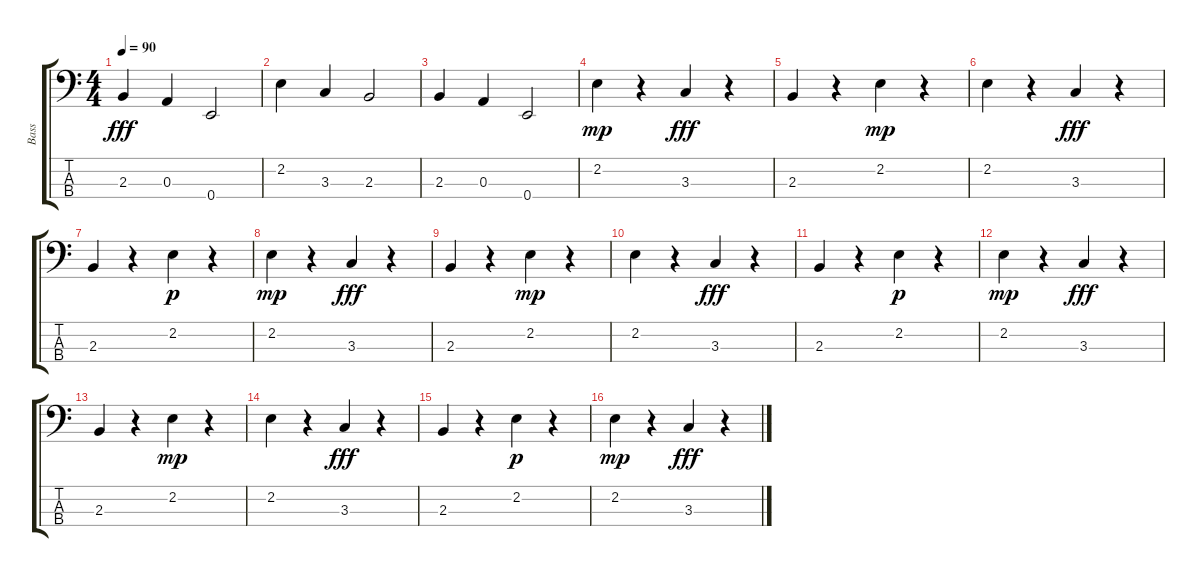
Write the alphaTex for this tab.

\track ("Bass" "Bass") {instrument acousticguitarsteel}
\staff {score tabs}
\tuning (G2 D2 A1 E1) {hide}
\ts (4 4)
\tempo 90
\clef f4
\ks c
2.3.4{dy fff} 0.3.4 0.4.2 |
2.2.4 3.3.4 2.3.2 |
2.3.4 0.3.4 0.4.2 |
2.2.4{dy mp} r.4 3.3.4{dy fff} r.4 |
2.3.4 r.4 2.2.4{dy mp} r.4 |
2.2.4 r.4 3.3.4{dy fff} r.4 |
2.3.4 r.4 2.2.4{dy p} r.4 |
2.2.4{dy mp} r.4 3.3.4{dy fff} r.4 |
2.3.4 r.4 2.2.4{dy mp} r.4 |
2.2.4 r.4 3.3.4{dy fff} r.4 |
2.3.4 r.4 2.2.4{dy p} r.4 |
2.2.4{dy mp} r.4 3.3.4{dy fff} r.4 |
2.3.4 r.4 2.2.4{dy mp} r.4 |
2.2.4 r.4 3.3.4{dy fff} r.4 |
2.3.4 r.4 2.2.4{dy p} r.4 |
2.2.4{dy mp} r.4 3.3.4{dy fff} r.4
